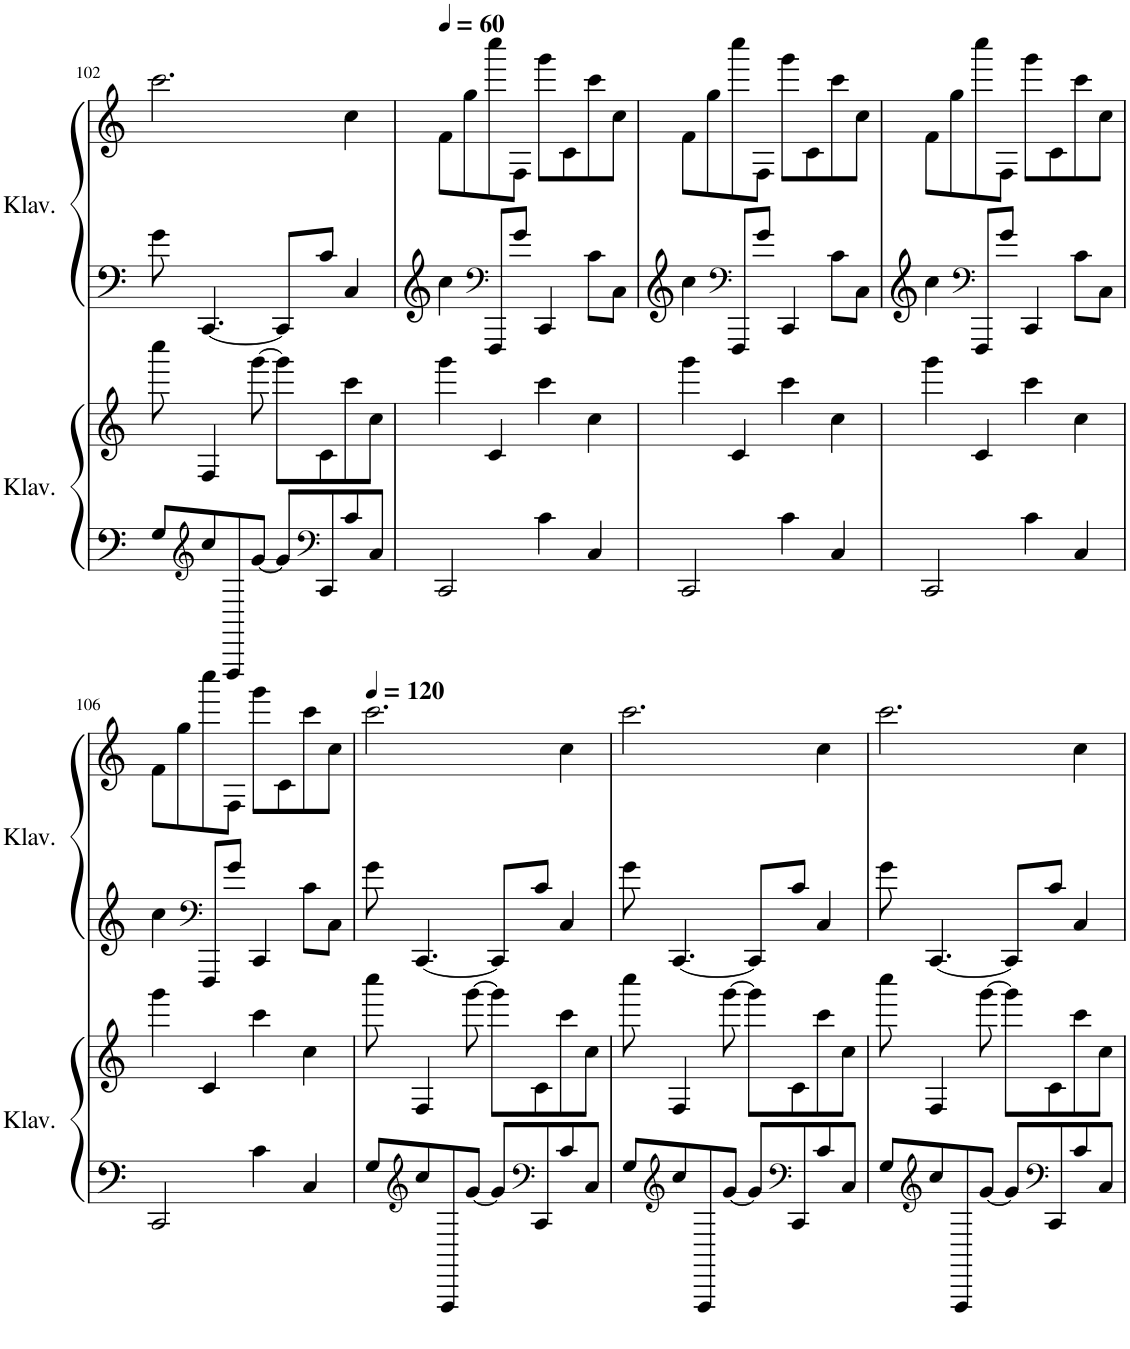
**kern	**kern	**kern	**kern
*part2	*part2	*part1	*part1
*staff4	*staff3	*staff2	*staff1
*I"Klavier, Piano	*	*I"Klavier, Piano	*
*I'Klav.	*	*I'Klav.	*
!!LO:PB:g=z
*clefF4	*clefG2	*clefF4	*clefG2
*k[]	*k[]	*k[]	*k[]
*M4/4	*M4/4	*M4/4	*M4/4
=102	=102	=102	=102
8G/L	8cccc\	8g\	2.ccc\
*clefG2	*	*	*
8cc/	4F/	[4.CC/	.
8FFF/	.	.	.
[8g/J	[8ggg\	.	.
8g/L]	8ggg\L]	8CC/L]	.
*clefF4	*	*	*
8CC/	8c\	8c/J	.
8c/	8ccc\	4C/	4cc\
8C/J	8cc\J	.	.
=103	=103	=103	=103
*	*	*	*MM60
2CC/	4ggg\	4cc\	8f\L
.	.	.	8gg\
*	*	*clefF4	*
.	4c/	8FFF/L	8cccc\
.	.	8g/J	8F\J
4c\	4ccc\	4CC/	8ggg\L
.	.	.	8c\
4C/	4cc\	8c\L	8ccc\
.	.	8C\J	8cc\J
=104	=104	=104	=104
2CC/	4ggg\	4cc\	8f\L
.	.	.	8gg\
*	*	*clefF4	*
.	4c/	8FFF/L	8cccc\
.	.	8g/J	8F\J
4c\	4ccc\	4CC/	8ggg\L
.	.	.	8c\
4C/	4cc\	8c\L	8ccc\
.	.	8C\J	8cc\J
=105	=105	=105	=105
2CC/	4ggg\	4cc\	8f\L
.	.	.	8gg\
*	*	*clefF4	*
.	4c/	8FFF/L	8cccc\
.	.	8g/J	8F\J
4c\	4ccc\	4CC/	8ggg\L
.	.	.	8c\
4C/	4cc\	8c\L	8ccc\
.	.	8C\J	8cc\J
!!LO:LB:g=z
=106	=106	=106	=106
2CC/	4ggg\	4cc\	8f\L
.	.	.	8gg\
*	*	*clefF4	*
.	4c/	8FFF/L	8cccc\
.	.	8g/J	8F\J
4c\	4ccc\	4CC/	8ggg\L
.	.	.	8c\
4C/	4cc\	8c\L	8ccc\
.	.	8C\J	8cc\J
=107	=107	=107	=107
*	*	*	*MM120
8G/L	8cccc\	8g\	2.ccc\
*clefG2	*	*	*
8cc/	4F/	[4.CC/	.
8FFF/	.	.	.
[8g/J	[8ggg\	.	.
8g/L]	8ggg\L]	8CC/L]	.
*clefF4	*	*	*
8CC/	8c\	8c/J	.
8c/	8ccc\	4C/	4cc\
8C/J	8cc\J	.	.
=108	=108	=108	=108
8G/L	8cccc\	8g\	2.ccc\
*clefG2	*	*	*
8cc/	4F/	[4.CC/	.
8FFF/	.	.	.
[8g/J	[8ggg\	.	.
8g/L]	8ggg\L]	8CC/L]	.
*clefF4	*	*	*
8CC/	8c\	8c/J	.
8c/	8ccc\	4C/	4cc\
8C/J	8cc\J	.	.
=109	=109	=109	=109
8G/L	8cccc\	8g\	2.ccc\
*clefG2	*	*	*
8cc/	4F/	[4.CC/	.
8FFF/	.	.	.
[8g/J	[8ggg\	.	.
8g/L]	8ggg\L]	8CC/L]	.
*clefF4	*	*	*
8CC/	8c\	8c/J	.
8c/	8ccc\	4C/	4cc\
8C/J	8cc\J	.	.
=	=	=	=
*-	*-	*-	*-
